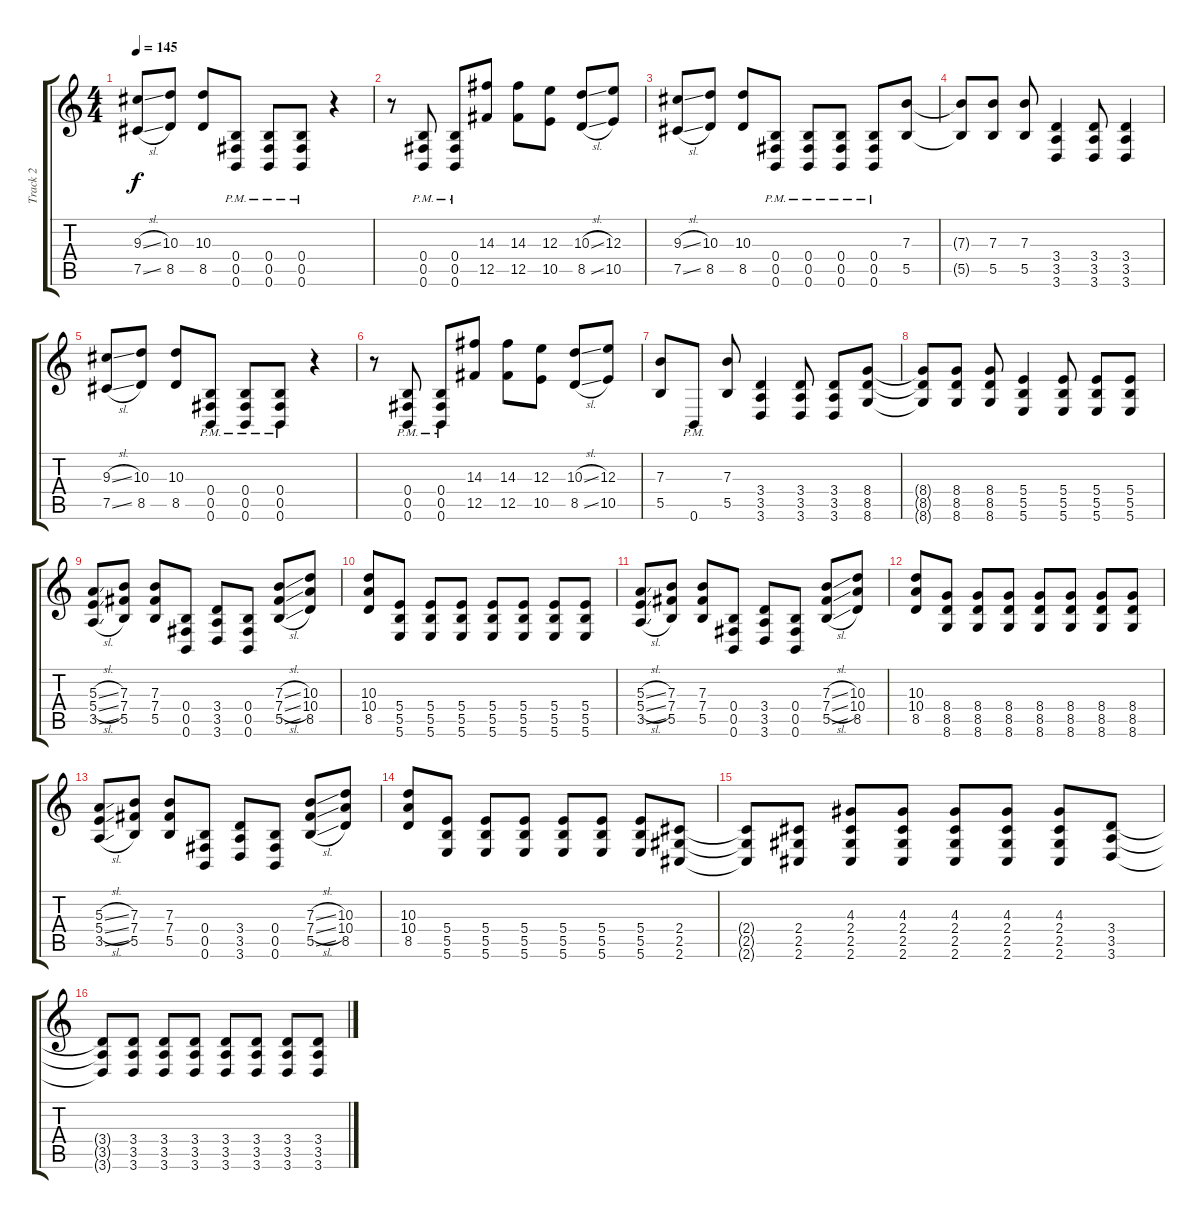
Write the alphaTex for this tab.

\track ("Track 2" "Track 2") {instrument distortionguitar}
\staff {score tabs}
\tuning (Db4 Ab3 E3 B2 Gb2 B1) {hide}
\ts (4 4)
\tempo 145
\clef g2
\ks c
(9.3{sl} 7.5{sl}).8{dy f} (10.3 8.5).8 (10.3 8.5).8 (0.4{pm} 0.5{pm} 0.6{pm}).8 (0.4{pm} 0.5{pm} 0.6{pm}).8 (0.4{pm} 0.5{pm} 0.6{pm}).8 r.4 |
r.8 (0.4{pm} 0.5{pm} 0.6{pm}).8 (0.4{pm} 0.5{pm} 0.6{pm}).8 (14.3 12.5).8 (14.3 12.5).8 (12.3 10.5).8 (10.3{sl} 8.5{sl}).8 (12.3 10.5).8 |
(9.3{sl} 7.5{sl}).8 (10.3 8.5).8 (10.3 8.5).8 (0.4{pm} 0.5{pm} 0.6{pm}).8 (0.4{pm} 0.5{pm} 0.6{pm}).8 (0.4{pm} 0.5{pm} 0.6{pm}).8 (0.4{pm} 0.5{pm} 0.6{pm}).8 (7.3 5.5).8 |
(7.3{t} 5.5{t}).8 (7.3 5.5).8 (7.3 5.5).8 (3.4 3.5 3.6).4 (3.4 3.5 3.6).8 (3.4 3.5 3.6).4 |
(9.3{sl} 7.5{sl}).8 (10.3 8.5).8 (10.3 8.5).8 (0.4{pm} 0.5{pm} 0.6{pm}).8 (0.4{pm} 0.5{pm} 0.6{pm}).8 (0.4{pm} 0.5{pm} 0.6{pm}).8 r.4 |
r.8 (0.4{pm} 0.5{pm} 0.6{pm}).8 (0.4{pm} 0.5{pm} 0.6{pm}).8 (14.3 12.5).8 (14.3 12.5).8 (12.3 10.5).8 (10.3{sl} 8.5{sl}).8 (12.3 10.5).8 |
(7.3 5.5).8 0.6{pm}.8 (7.3 5.5).8 (3.4 3.5 3.6).4 (3.4 3.5 3.6).8 (3.4 3.5 3.6).8 (8.4 8.5 8.6).8 |
(8.4{t} 8.5{t} 8.6{t}).8 (8.4 8.5 8.6).8 (8.4 8.5 8.6).8 (5.4 5.5 5.6).4 (5.4 5.5 5.6).8 (5.4 5.5 5.6).8 (5.4 5.5 5.6).8 |
(5.3{sl} 5.4{sl} 3.5{sl}).8 (7.3 7.4 5.5).8 (7.3 7.4 5.5).8 (0.4 0.5 0.6).8 (3.4 3.5 3.6).8 (0.4 0.5 0.6).8 (7.3{sl} 7.4{sl} 5.5{sl}).8 (10.3 10.4 8.5).8 |
(10.3 10.4 8.5).8 (5.4 5.5 5.6).8 (5.4 5.5 5.6).8 (5.4 5.5 5.6).8 (5.4 5.5 5.6).8 (5.4 5.5 5.6).8 (5.4 5.5 5.6).8 (5.4 5.5 5.6).8 |
(5.3{sl} 5.4{sl} 3.5{sl}).8 (7.3 7.4 5.5).8 (7.3 7.4 5.5).8 (0.4 0.5 0.6).8 (3.4 3.5 3.6).8 (0.4 0.5 0.6).8 (7.3{sl} 7.4{sl} 5.5{sl}).8 (10.3 10.4 8.5).8 |
(10.3 10.4 8.5).8 (8.4 8.5 8.6).8 (8.4 8.5 8.6).8 (8.4 8.5 8.6).8 (8.4 8.5 8.6).8 (8.4 8.5 8.6).8 (8.4 8.5 8.6).8 (8.4 8.5 8.6).8 |
(5.3{sl} 5.4{sl} 3.5{sl}).8 (7.3 7.4 5.5).8 (7.3 7.4 5.5).8 (0.4 0.5 0.6).8 (3.4 3.5 3.6).8 (0.4 0.5 0.6).8 (7.3{sl} 7.4{sl} 5.5{sl}).8 (10.3 10.4 8.5).8 |
(10.3 10.4 8.5).8 (5.4 5.5 5.6).8 (5.4 5.5 5.6).8 (5.4 5.5 5.6).8 (5.4 5.5 5.6).8 (5.4 5.5 5.6).8 (5.4 5.5 5.6).8 (2.4 2.5 2.6).8 |
(2.4{t} 2.5{t} 2.6{t}).8 (2.4 2.5 2.6).8 (4.3 2.4 2.5 2.6).8 (4.3 2.4 2.5 2.6).8 (4.3 2.4 2.5 2.6).8 (4.3 2.4 2.5 2.6).8 (4.3 2.4 2.5 2.6).8 (3.4 3.5 3.6).8 |
(3.4{t} 3.5{t} 3.6{t}).8 (3.4 3.5 3.6).8 (3.4 3.5 3.6).8 (3.4 3.5 3.6).8 (3.4 3.5 3.6).8 (3.4 3.5 3.6).8 (3.4 3.5 3.6).8 (3.4 3.5 3.6).8
